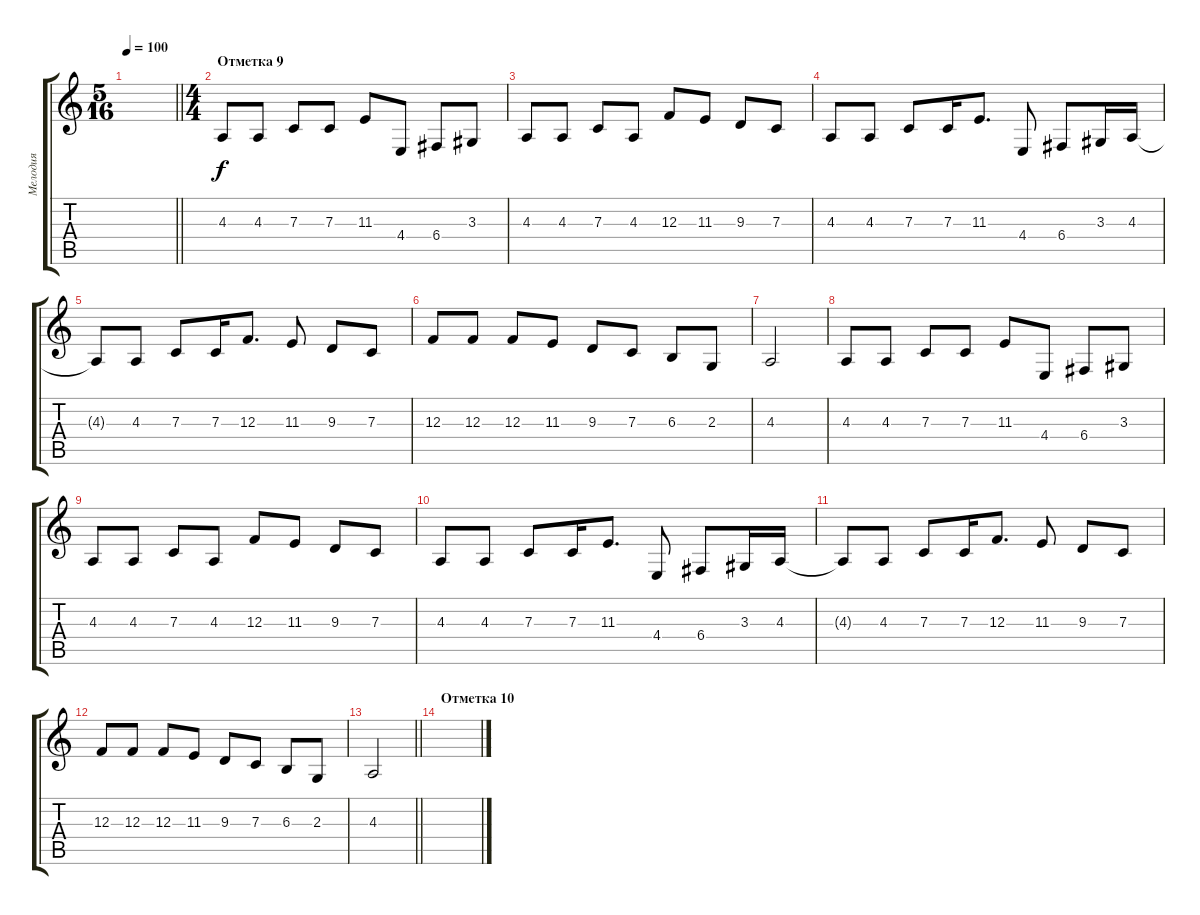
\track ("Мелодия" "Мелодия") {instrument choiraahs}
\staff {score tabs}
\tuning (D4 A3 F3 C3 G2 D2) {hide}
\ts (5 16)
\tempo 100
\clef g2
\barLineRight lightlight
\ks c
|
\ts (4 4)
\section ("" "Отметка 9")
4.3.8 4.3.8 7.3.8 7.3.8 11.3.8 4.4.8 6.4.8 3.3.8 |
4.3.8 4.3.8 7.3.8 4.3.8 12.3.8 11.3.8 9.3.8 7.3.8 |
4.3.8 4.3.8 7.3.8 7.3.16 11.3.8{d} 4.4.8 6.4.8 3.3.16 4.3.16 |
4.3{t}.8 4.3.8 7.3.8 7.3.16 12.3.8{d} 11.3.8 9.3.8 7.3.8 |
12.3.8 12.3.8 12.3.8 11.3.8 9.3.8 7.3.8 6.3.8 2.3.8 |
4.3.2 |
4.3.8 4.3.8 7.3.8 7.3.8 11.3.8 4.4.8 6.4.8 3.3.8 |
4.3.8 4.3.8 7.3.8 4.3.8 12.3.8 11.3.8 9.3.8 7.3.8 |
4.3.8 4.3.8 7.3.8 7.3.16 11.3.8{d} 4.4.8 6.4.8 3.3.16 4.3.16 |
4.3{t}.8 4.3.8 7.3.8 7.3.16 12.3.8{d} 11.3.8 9.3.8 7.3.8 |
12.3.8 12.3.8 12.3.8 11.3.8 9.3.8 7.3.8 6.3.8 2.3.8 |
\barLineRight lightlight
4.3.2 |
\section ("" "Отметка 10")
